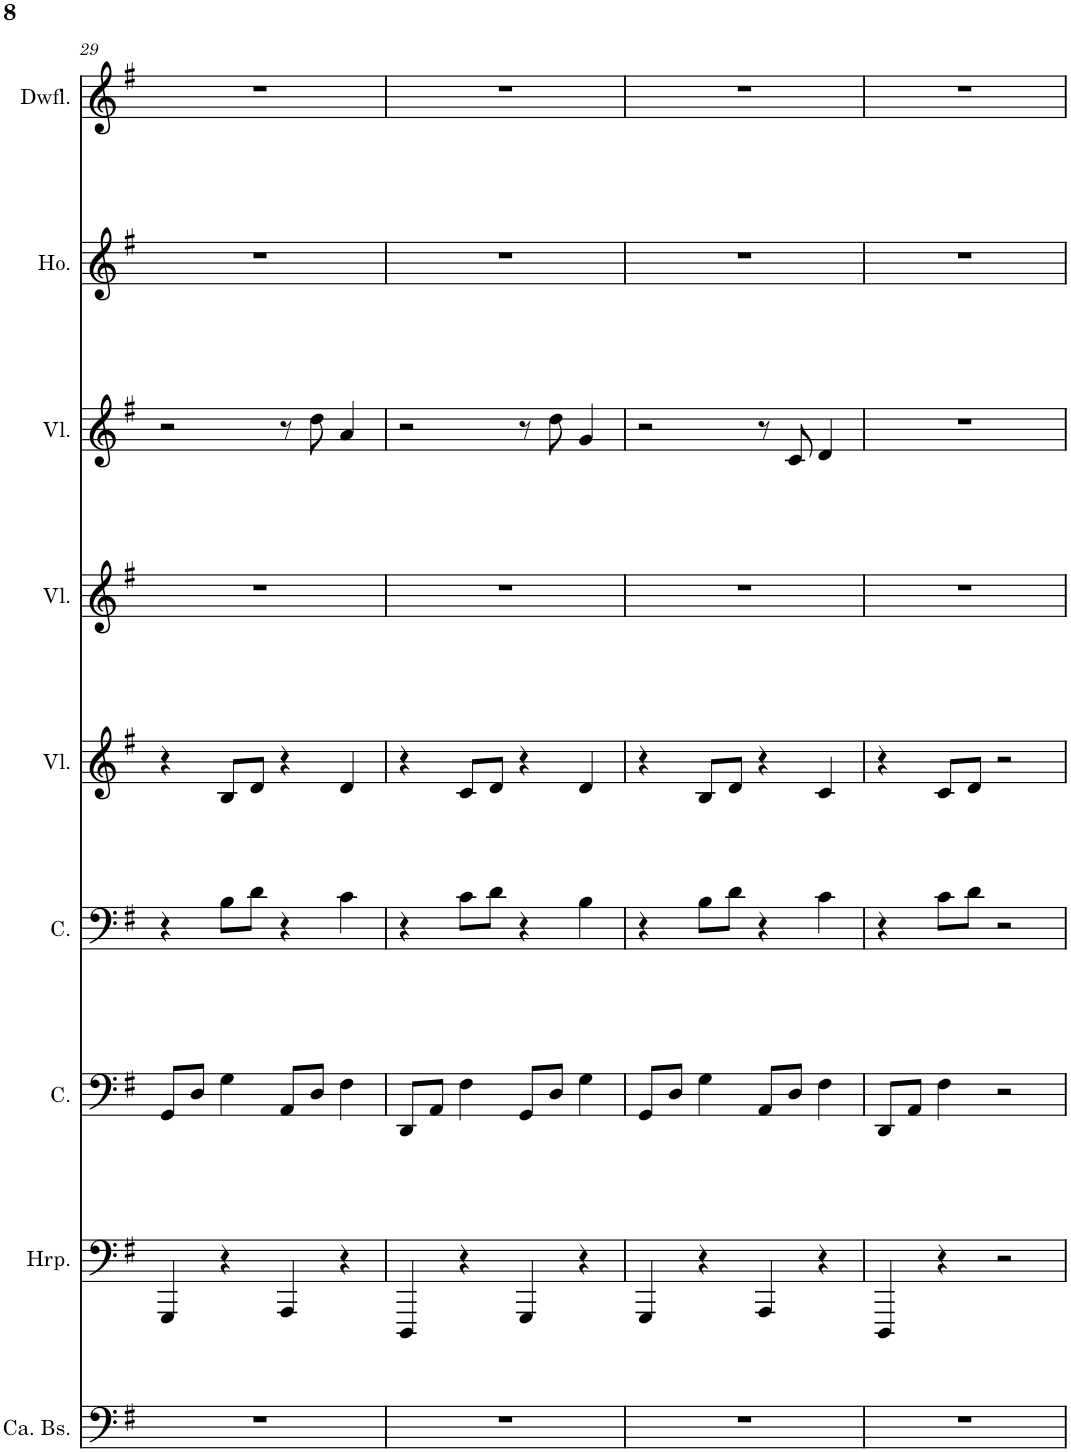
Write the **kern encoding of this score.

**kern	**kern	**kern	**kern	**kern	**kern	**kern	**kern	**kern
*part9	*part8	*part7	*part6	*part5	*part4	*part3	*part2	*part1
*staff9	*staff8	*staff7	*staff6	*staff5	*staff4	*staff3	*staff2	*staff1
*I"Contrabas	*I"Harp	*I"Cello	*I"Cello	*I"Viool	*I"Viool	*I"Viool	*I"Hobo	*I"Dwarsfluit
*I'Ca. Bs.	*I'Hrp.	*I'C.	*I'C.	*I'Vl.	*I'Vl.	*I'Vl.	*I'Ho.	*I'Dwfl.
!!LO:PB:g=z
*clefF4	*clefF4	*clefF4	*clefF4	*clefG2	*clefG2	*clefG2	*clefG2	*clefG2
*Trd7c12	*	*	*	*	*	*	*	*
*k[f#]	*k[f#]	*k[f#]	*k[f#]	*k[f#]	*k[f#]	*k[f#]	*k[f#]	*k[f#]
*M4/4	*M4/4	*M4/4	*M4/4	*M4/4	*M4/4	*M4/4	*M4/4	*M4/4
=29	=29	=29	=29	=29	=29	=29	=29	=29
1r	4GGG/	8GG/L	4r	4r	1r	2r	1r	1r
.	.	8D/J	.	.	.	.	.	.
.	4r	4G\	8B\L	8B/L	.	.	.	.
.	.	.	8d\J	8d/J	.	.	.	.
.	4AAA/	8AA/L	4r	4r	.	8r	.	.
.	.	8D/J	.	.	.	8dd\	.	.
.	4r	4F#\	4c\	4d/	.	4a/	.	.
=30	=30	=30	=30	=30	=30	=30	=30	=30
1r	4DDD/	8DD/L	4r	4r	1r	2r	1r	1r
.	.	8AA/J	.	.	.	.	.	.
.	4r	4F#\	8c\L	8c/L	.	.	.	.
.	.	.	8d\J	8d/J	.	.	.	.
.	4GGG/	8GG/L	4r	4r	.	8r	.	.
.	.	8D/J	.	.	.	8dd\	.	.
.	4r	4G\	4B\	4d/	.	4g/	.	.
=31	=31	=31	=31	=31	=31	=31	=31	=31
1r	4GGG/	8GG/L	4r	4r	1r	2r	1r	1r
.	.	8D/J	.	.	.	.	.	.
.	4r	4G\	8B\L	8B/L	.	.	.	.
.	.	.	8d\J	8d/J	.	.	.	.
.	4AAA/	8AA/L	4r	4r	.	8r	.	.
.	.	8D/J	.	.	.	8c/	.	.
.	4r	4F#\	4c\	4c/	.	4d/	.	.
=32	=32	=32	=32	=32	=32	=32	=32	=32
1r	4DDD/	8DD/L	4r	4r	1r	1r	1r	1r
.	.	8AA/J	.	.	.	.	.	.
.	4r	4F#\	8c\L	8c/L	.	.	.	.
.	.	.	8d\J	8d/J	.	.	.	.
.	2r	2r	2r	2r	.	.	.	.
=	=	=	=	=	=	=	=	=
*-	*-	*-	*-	*-	*-	*-	*-	*-
